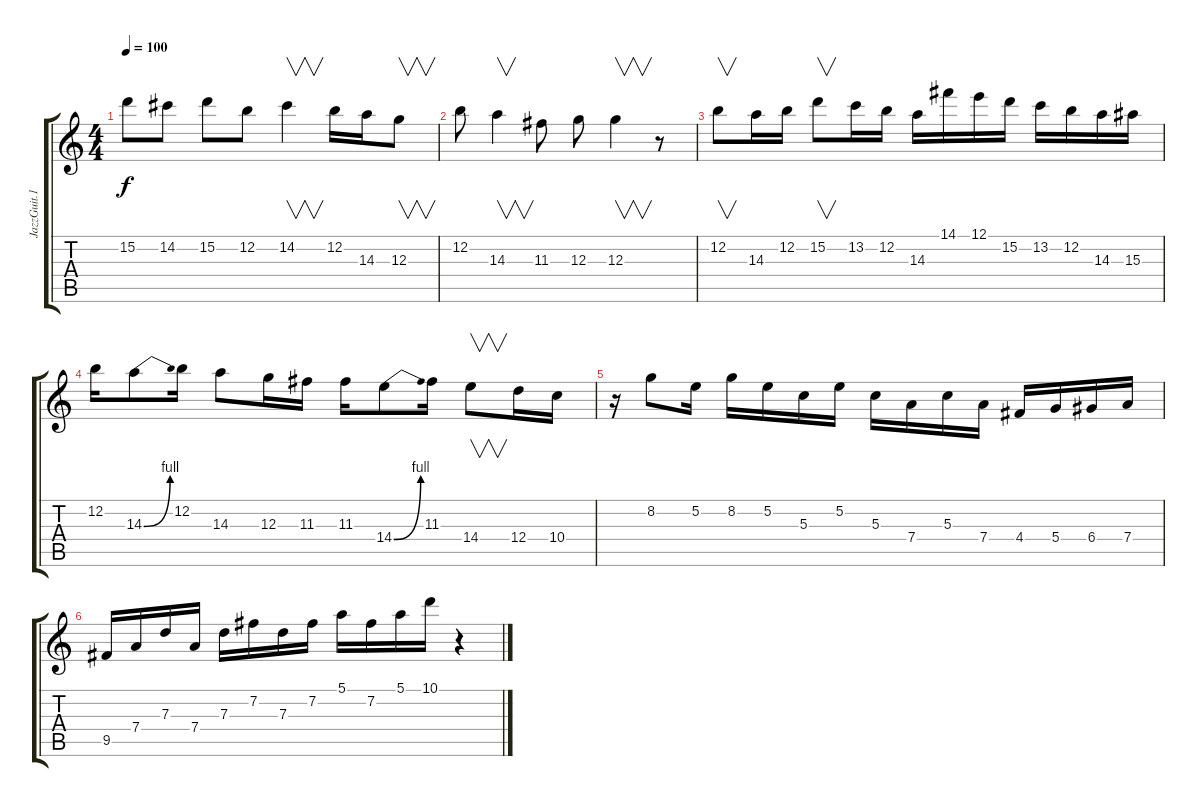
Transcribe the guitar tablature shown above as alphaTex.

\track ("JazzGuit.1" "JazzGuit.1") {instrument electricguitarjazz}
\staff {score tabs}
\tuning (E4 B3 G3 D3 A2 E2) {hide}
\ts (4 4)
\tempo 100
\clef g2
\ks c
15.2.8{dy f} 14.2.8 15.2.8 12.2.8 14.2.4{v} 12.2.16 14.3.16 12.3.8{v} |
12.2.8 14.3.4{v} 11.3.8 12.3.8 12.3.4{v} r.8 |
12.2.8{v} 14.3.16 12.2.16 15.2.8{v} 13.2.16 12.2.16 14.3.16 14.1.16 12.1.16 15.2.16 13.2.16 12.2.16 14.3.16 15.3.16 |
12.2.16 14.3{be (bend 0 0 60 4)}.8 12.2.16 14.3.8 12.3.16 11.3.16 11.3.16 14.4{be (bend 0 0 60 4)}.8 11.3.16 14.4.8{v} 12.4.16 10.4.16 |
r.16 8.2.8 5.2.16 8.2.16 5.2.16 5.3.16 5.2.16 5.3.16 7.4.16 5.3.16 7.4.16 4.4.16 5.4.16 6.4.16 7.4.16 |
9.5.16 7.4.16 7.3.16 7.4.16 7.3.16 7.2.16 7.3.16 7.2.16 5.1.16 7.2.16 5.1.16 10.1.16 r.4
